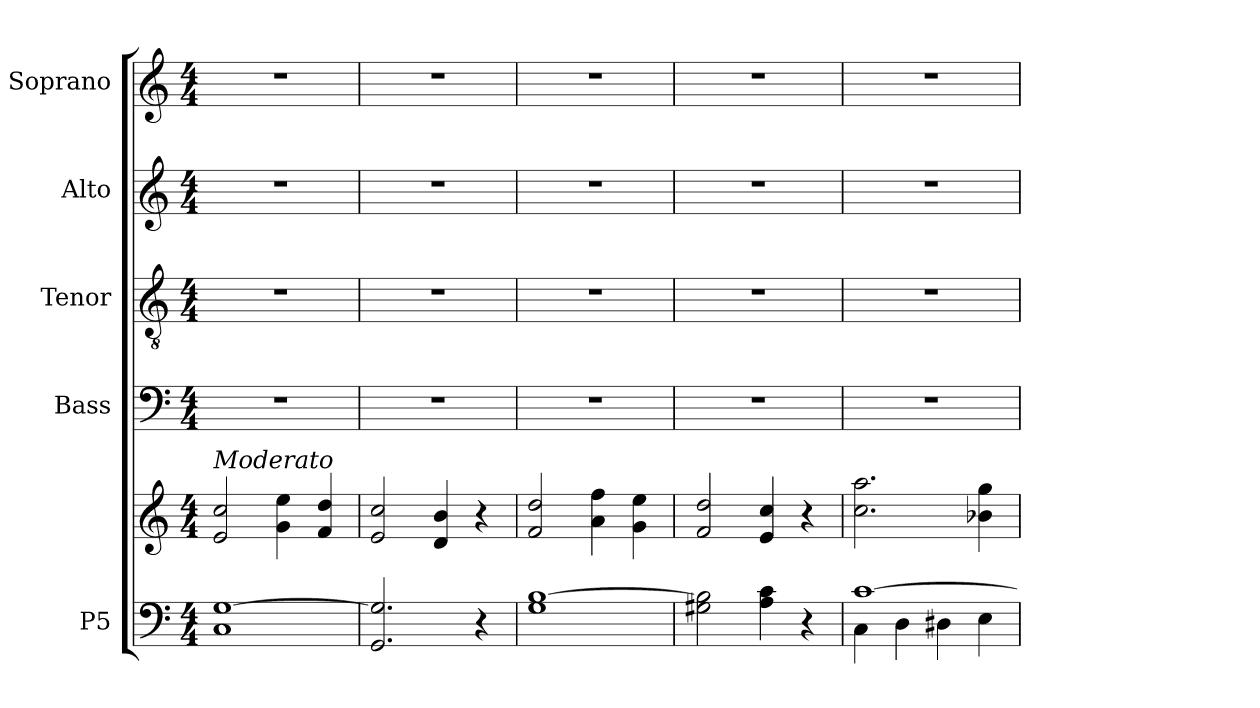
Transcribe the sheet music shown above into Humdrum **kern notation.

**kern	**kern	**kern	**kern	**kern	**kern
*part5	*part5	*part4	*part3	*part2	*part1
*staff6	*staff5	*staff4	*staff3	*staff2	*staff1
*I"P5	*	*I"Bass	*I"Tenor	*I"Alto	*I"Soprano
*	*	*I'B.	*I'T.	*I'A.	*I'S.
!!LO:PB:g=z
*clefF4	*clefG2	*clefF4	*clefGv2	*clefG2	*clefG2
*	*	*	*ITrd7c12	*	*
*k[]	*k[]	*k[]	*k[]	*k[]	*k[]
*C:	*C:	*C:	*C:	*C:	*C:
*M4/4	*M4/4	*M4/4	*M4/4	*M4/4	*M4/4
=1	=1	=1	=1	=1	=1
!	!LO:TX:a:i:t=Moderato	!	!	!	!
1Ci [1Gi	2ei/ 2cci	1r	1r	1r	1r
.	4gi\ 4eei	.	.	.	.
.	4fi/ 4ddi	.	.	.	.
=2	=2	=2	=2	=2	=2
2.GGi/ 2.Gi]	2ei/ 2cci	1r	1r	1r	1r
.	4di/ 4bi	.	.	.	.
4r	4r	.	.	.	.
=3	=3	=3	=3	=3	=3
1Gi [1Bi	2fi/ 2ddi	1r	1r	1r	1r
.	4ai\ 4ffi	.	.	.	.
.	4gi\ 4eei	.	.	.	.
=4	=4	=4	=4	=4	=4
2G#Xi\ 2Bi]	2fi/ 2ddi	1r	1r	1r	1r
4Ai\ 4ci	4ei/ 4cci	.	.	.	.
4r	4r	.	.	.	.
=5	=5	=5	=5	=5	=5
*^	*	*	*	*	*
[1ci	4Ci\	2.cci\ 2.aai	1r	1r	1r	1r
.	4Di\	.	.	.	.	.
.	4D#Xi\	.	.	.	.	.
.	4Ei\	4b-Xi\ 4ggi	.	.	.	.
*v	*v	*	*	*	*	*
=	=	=	=	=	=
*-	*-	*-	*-	*-	*-
